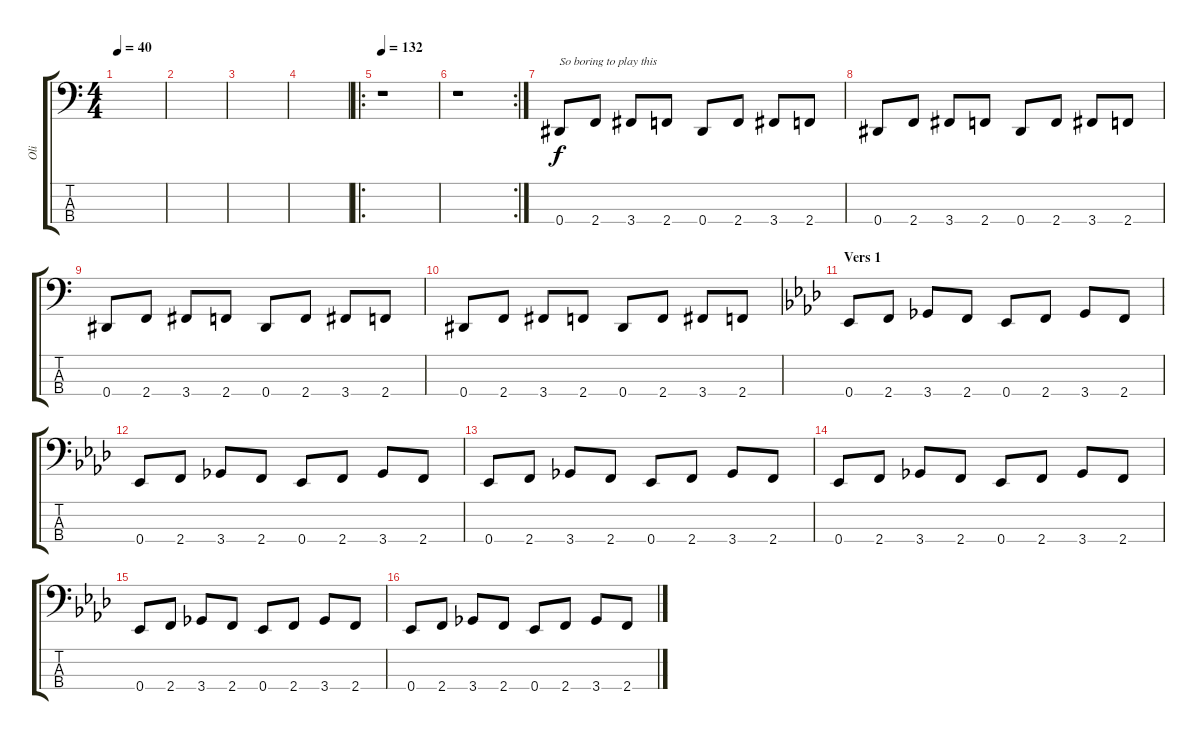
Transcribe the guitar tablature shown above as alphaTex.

\track ("Oli" "Oli") {instrument electricbasspick}
\staff {score tabs}
\tuning (Gb2 Db2 Ab1 Eb1) {hide}
\ts (4 4)
\tempo 40
\tempo 132
\tempo 40
\clef f4
\ks c
|
|
|
|
\ro
\tempo 132
r.1 |
\rc 2
r.1 |
0.4.8{txt "So boring to play this"} 2.4.8 3.4.8 2.4.8 0.4.8 2.4.8 3.4.8 2.4.8 |
0.4.8 2.4.8 3.4.8 2.4.8 0.4.8 2.4.8 3.4.8 2.4.8 |
0.4.8 2.4.8 3.4.8 2.4.8 0.4.8 2.4.8 3.4.8 2.4.8 |
0.4.8 2.4.8 3.4.8 2.4.8 0.4.8 2.4.8 3.4.8 2.4.8 |
\section ("" "Vers 1")
\ks fminor
0.4.8 2.4.8 3.4.8 2.4.8 0.4.8 2.4.8 3.4.8 2.4.8 |
0.4.8 2.4.8 3.4.8 2.4.8 0.4.8 2.4.8 3.4.8 2.4.8 |
0.4.8 2.4.8 3.4.8 2.4.8 0.4.8 2.4.8 3.4.8 2.4.8 |
0.4.8 2.4.8 3.4.8 2.4.8 0.4.8 2.4.8 3.4.8 2.4.8 |
0.4.8 2.4.8 3.4.8 2.4.8 0.4.8 2.4.8 3.4.8 2.4.8 |
0.4.8 2.4.8 3.4.8 2.4.8 0.4.8 2.4.8 3.4.8 2.4.8
